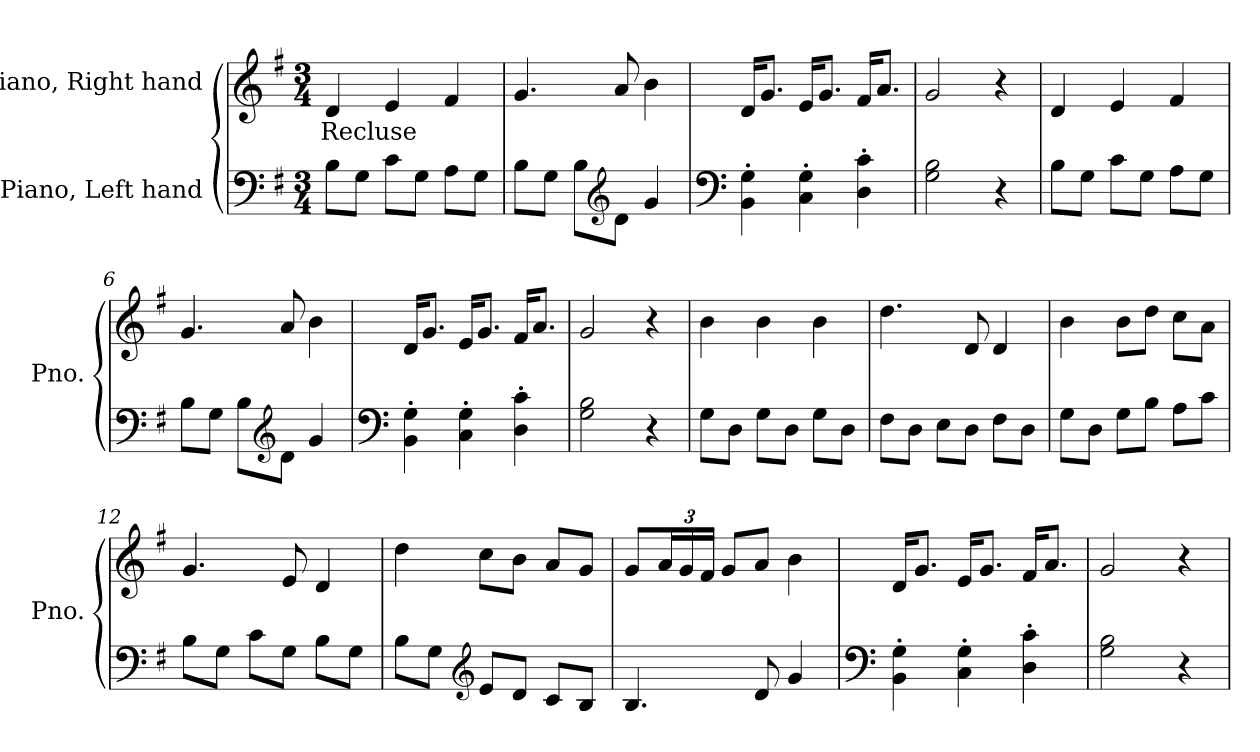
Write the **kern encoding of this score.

**kern	**kern	**text
*part2	*part1	*part1
*staff2	*staff1	*staff1
*I"Piano, Left hand	*I"Piano, Right hand	*
*I'Pno.	*I'Pno.	*
*clefF4	*clefG2	*
*k[f#]	*k[f#]	*
*M3/4	*M3/4	*
*MM100	*MM100	*
=1	=1	=1
!	!	!LO:LY:b
8B\L	4d/	Recluse
8G\J	.	.
8c\L	4e/	.
8G\J	.	.
8A\L	4f#/	.
8G\J	.	.
=2	=2	=2
8B\L	4.g/	.
8G\J	.	.
8B\L	.	.
*clefG2	*	*
8d\J	8a/	.
4g/	4b\	.
=3	=3	=3
*clefF4	*	*
4BB\' 4G\'	16d/KL	.
.	8.g/J	.
4C\' 4G\'	16e/KL	.
.	8.g/J	.
4D\' 4c\'	16f#/KL	.
.	8.a/J	.
=4	=4	=4
2G\ 2B\	2g/	.
4r	4r	.
=5	=5	=5
8B\L	4d/	.
8G\J	.	.
8c\L	4e/	.
8G\J	.	.
8A\L	4f#/	.
8G\J	.	.
!!LO:LB:g=z
=6	=6	=6
8B\L	4.g/	.
8G\J	.	.
8B\L	.	.
*clefG2	*	*
8d\J	8a/	.
4g/	4b\	.
=7	=7	=7
*clefF4	*	*
4BB\' 4G\'	16d/KL	.
.	8.g/J	.
4C\' 4G\'	16e/KL	.
.	8.g/J	.
4D\' 4c\'	16f#/KL	.
.	8.a/J	.
=8	=8	=8
2G\ 2B\	2g/	.
4r	4r	.
=9	=9	=9
8G\L	4b\	.
8D\J	.	.
8G\L	4b\	.
8D\J	.	.
8G\L	4b\	.
8D\J	.	.
=10	=10	=10
8F#\L	4.dd\	.
8D\J	.	.
8E\L	.	.
8D\J	8d/	.
8F#\L	4d/	.
8D\J	.	.
=11	=11	=11
8G\L	4b\	.
8D\J	.	.
8G\L	8b\L	.
8B\J	8dd\J	.
8A\L	8cc\L	.
8c\J	8a\J	.
!!LO:LB:g=z
=12	=12	=12
8B\L	4.g/	.
8G\J	.	.
8c\L	.	.
8G\J	8e/	.
8B\L	4d/	.
8G\J	.	.
=13	=13	=13
8B\L	4dd\	.
8G\J	.	.
*clefG2	*	*
8e/L	8cc\L	.
8d/J	8b\J	.
8c/L	8a/L	.
8B/J	8g/J	.
=14	=14	=14
4.B/	8g/L	.
*	*Xbrackettup	*
.	24a/L	.
.	24g/	.
.	24f#/JJ	.
.	8g/L	.
8d/	8a/J	.
4g/	4b\	.
=15	=15	=15
*clefF4	*	*
4BB\' 4G\'	16d/KL	.
.	8.g/J	.
4C\' 4G\'	16e/KL	.
.	8.g/J	.
4D\' 4c\'	16f#/KL	.
.	8.a/J	.
=16	=16	=16
2G\ 2B\	2g/	.
4r	4r	.
=	=	=
*-	*-	*-
